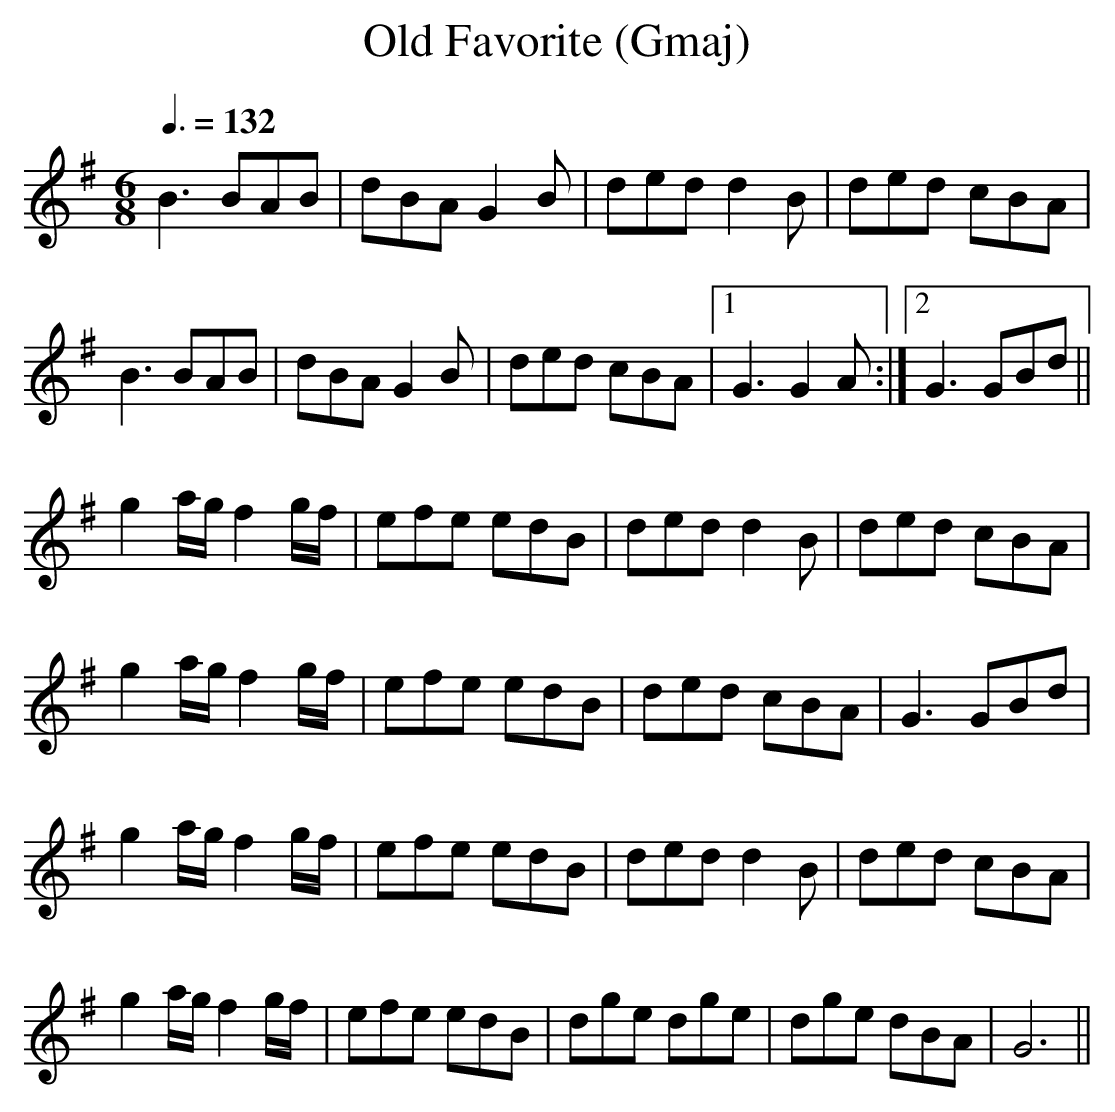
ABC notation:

X:1
T:Old Favorite (Gmaj)
Q:3/8=132
M:6/8
L:1/8
K:Gmaj
B3 BAB|dBA G2B|ded d2B|ded cBA|
B3 BAB|dBA G2B|ded cBA|1G3 G2A:|2G3 GBd||
g2a/g/ f2g/f/|efe edB|ded d2B|ded cBA|
g2a/g/ f2g/f/|efe edB|ded cBA|G3 GBd|
g2a/g/ f2g/f/|efe edB|ded d2B|ded cBA|
g2a/g/ f2g/f/|efe edB|dge dge|dge dBA|G6||
